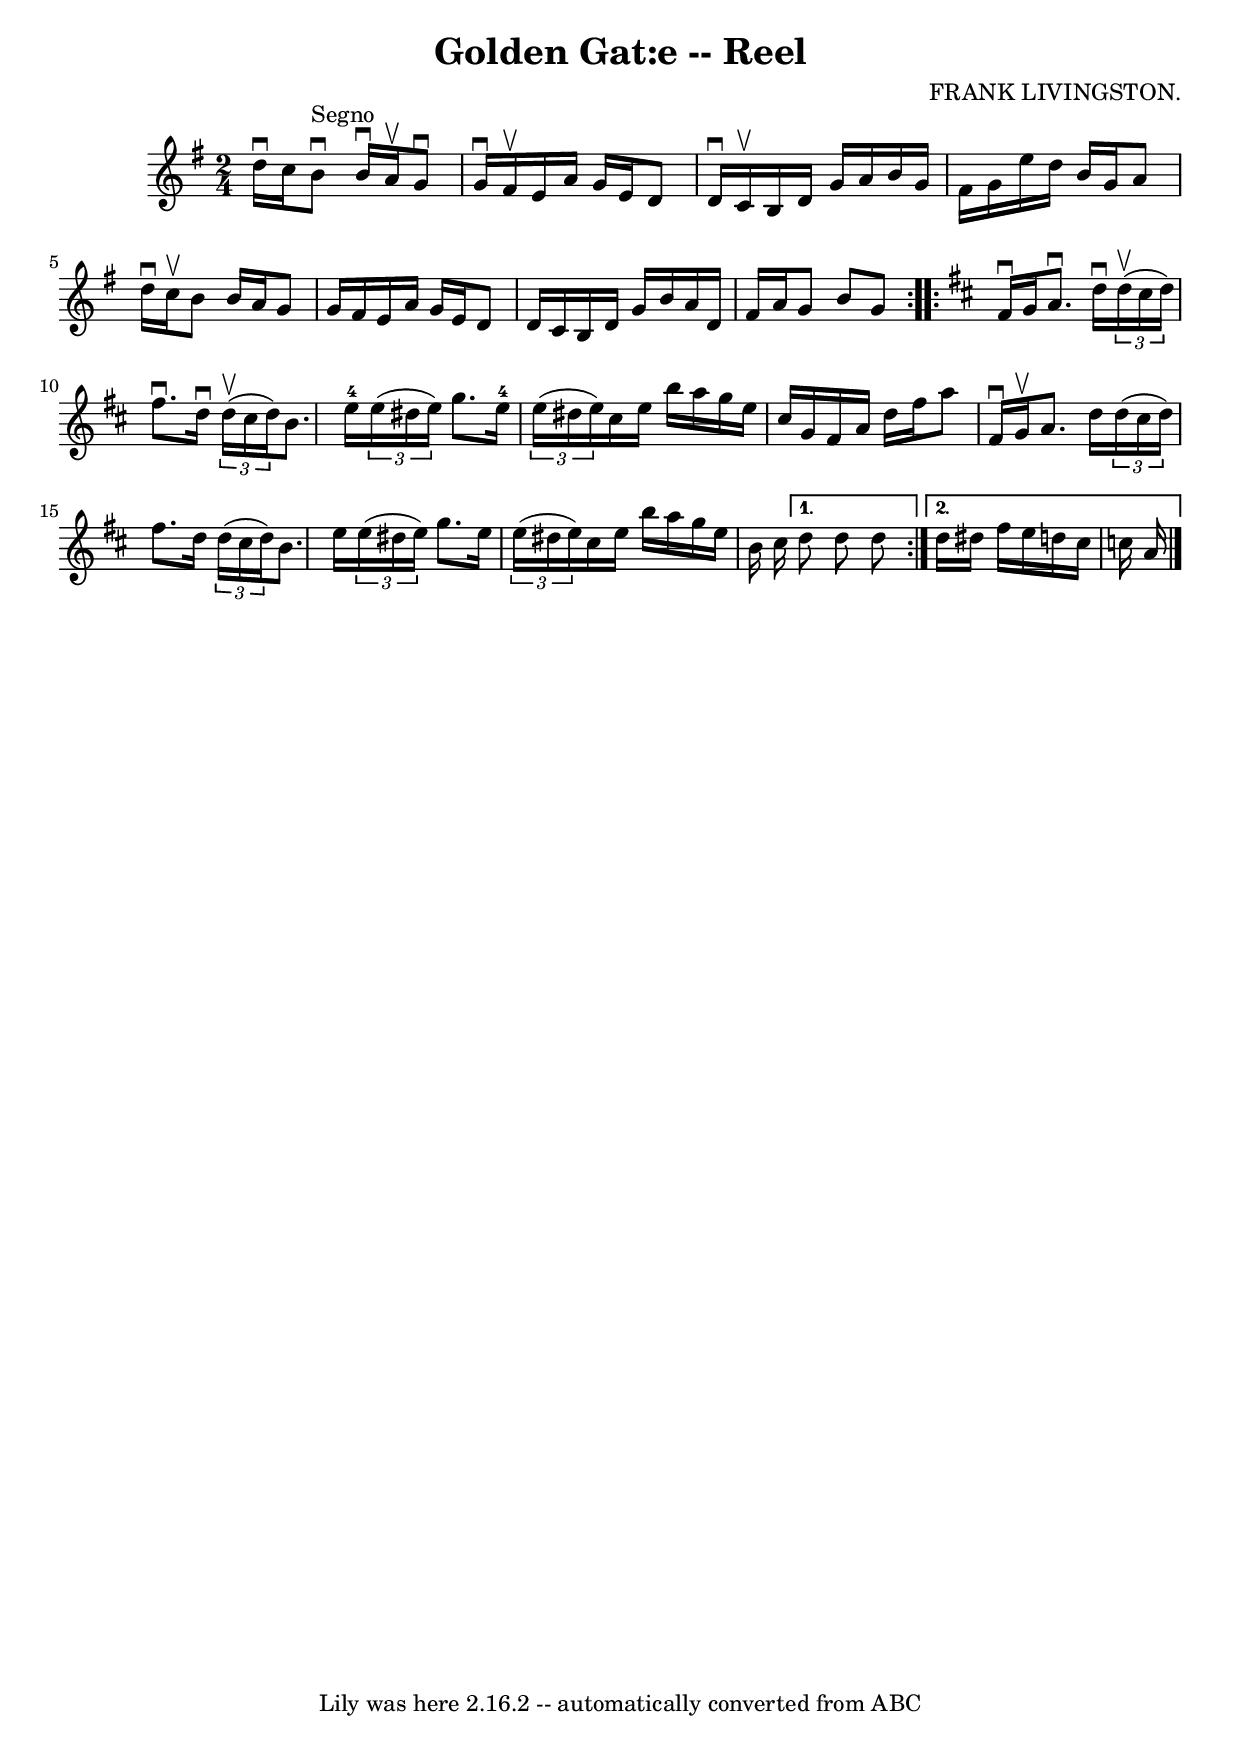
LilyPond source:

\version "2.16.2"
\include "Mammoth.ily"
\header {
  %% book = "Ryan's Mammoth Collection"
  composer = "FRANK LIVINGSTON."
  crossRefNumber = "1"
  footnotes = "\\\\325"
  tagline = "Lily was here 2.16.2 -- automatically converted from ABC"
  title = "Golden Gat:e -- Reel"

}
voicedefault =  {



  \repeat volta 2 {

    \time 2/4 
    \key g \major
    d''16^\downbow c''16    |
    b'8^"Segno"^\downbow b'16^\downbow a'16^\upbow g'8^\downbow g'16^\downbow fis'16^\upbow   |
    e'16 a'16 g'16 e'16 d'8    
    d'16^\downbow c'16^\upbow   |
    b16 d'16 g'16 a'16 b'16  
    g'16 fis'16 g'16    |
    e''16 d''16 b'16 g'16 a'8    
    d''16^\downbow c''16^\upbow   |
    b'8 b'16 a'16 g'8    
    g'16 fis'16    |
    e'16 a'16 g'16 e'16 d'8 d'16    
    c'16    |
    b16 d'16 g'16 b'16 a'16 d'16 fis'16    
    a'16    |
    g'8 b'8 g'8  
  }   
  \key d \major
  
  \repeat volta 2 {
    
    fis'16^\downbow g'16  |
    a'8.^\downbow d''16^\downbow   
    \times 2/3 { d''16^\upbow(cis''16 d''16) 
	       } fis''8.^\downbow   
    d''16^\downbow   \times 2/3 { d''16^\upbow(cis''16 d''16) 
				}   
    |
    b'8. e''16-4   \times 2/3 { e''16 (dis''16 e''16  
				-) 
			      } g''8. e''16-4   \times 2/3 { e''16 (dis''16 e''16) 
							   }   
    |
    cis''16 e''16 b''16 a''16 g''16 e''16 cis''16    
    g'16    |
    fis'16 a'16 d''16 fis''16 a''8 fis'16^\downbow g'16^\upbow   |
    a'8. d''16    \times 2/3 { d''16 (
			       cis''16 d''16) 
			     } fis''8. d''16    \times 2/3 { d''16 (cis''16   
							     d''16) 
							   }   |
    b'8. e''16    \times 2/3 { e''16 (dis''16 
			       e''16) 
			     } g''8. e''16    \times 2/3 { e''16 (dis''16 e''16  
							-) 
							 }   |
    cis''16 e''16 b''16 a''16 g''16 e''16    
    b'16 cis''16    
  } \alternative{{ d''8 d''8 d''8  
		 } { d''16    
		     dis''16 fis''16 e''16 d''!16 cis''16 c''16 a'16      
		     \bar "|."   
		   }
	       }

}

\score{
  <<

    \context Staff="default"
    {
      \voicedefault 
      
    }

  >>
  \layout {
    
  }
  \midi {
  }

}
